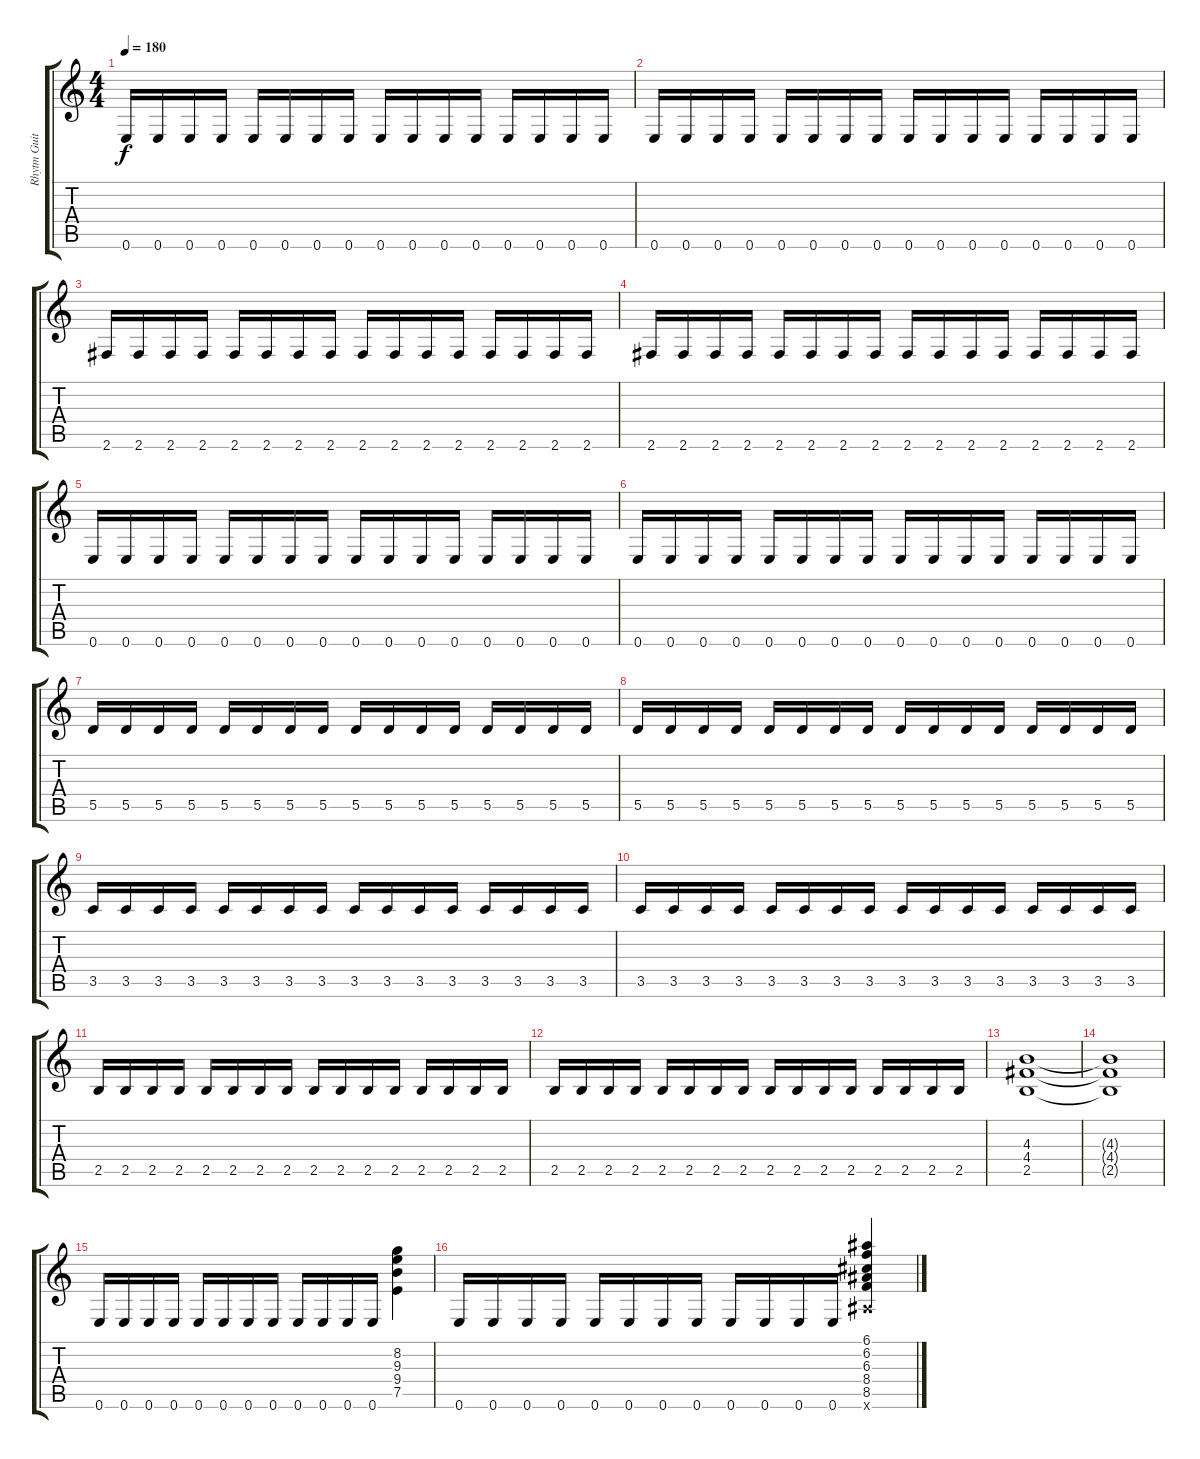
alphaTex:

\track ("Rhytm Guitar" "Rhytm Guit") {instrument distortionguitar}
\staff {score tabs}
\tuning (E4 B3 G3 D3 A2 E2) {hide}
\ts (4 4)
\tempo 180
\clef g2
\ks c
0.6.16{dy f} 0.6.16 0.6.16 0.6.16 0.6.16 0.6.16 0.6.16 0.6.16 0.6.16 0.6.16 0.6.16 0.6.16 0.6.16 0.6.16 0.6.16 0.6.16 |
0.6.16 0.6.16 0.6.16 0.6.16 0.6.16 0.6.16 0.6.16 0.6.16 0.6.16 0.6.16 0.6.16 0.6.16 0.6.16 0.6.16 0.6.16 0.6.16 |
2.6.16 2.6.16 2.6.16 2.6.16 2.6.16 2.6.16 2.6.16 2.6.16 2.6.16 2.6.16 2.6.16 2.6.16 2.6.16 2.6.16 2.6.16 2.6.16 |
2.6.16 2.6.16 2.6.16 2.6.16 2.6.16 2.6.16 2.6.16 2.6.16 2.6.16 2.6.16 2.6.16 2.6.16 2.6.16 2.6.16 2.6.16 2.6.16 |
0.6.16 0.6.16 0.6.16 0.6.16 0.6.16 0.6.16 0.6.16 0.6.16 0.6.16 0.6.16 0.6.16 0.6.16 0.6.16 0.6.16 0.6.16 0.6.16 |
0.6.16 0.6.16 0.6.16 0.6.16 0.6.16 0.6.16 0.6.16 0.6.16 0.6.16 0.6.16 0.6.16 0.6.16 0.6.16 0.6.16 0.6.16 0.6.16 |
5.5.16 5.5.16 5.5.16 5.5.16 5.5.16 5.5.16 5.5.16 5.5.16 5.5.16 5.5.16 5.5.16 5.5.16 5.5.16 5.5.16 5.5.16 5.5.16 |
5.5.16 5.5.16 5.5.16 5.5.16 5.5.16 5.5.16 5.5.16 5.5.16 5.5.16 5.5.16 5.5.16 5.5.16 5.5.16 5.5.16 5.5.16 5.5.16 |
3.5.16 3.5.16 3.5.16 3.5.16 3.5.16 3.5.16 3.5.16 3.5.16 3.5.16 3.5.16 3.5.16 3.5.16 3.5.16 3.5.16 3.5.16 3.5.16 |
3.5.16 3.5.16 3.5.16 3.5.16 3.5.16 3.5.16 3.5.16 3.5.16 3.5.16 3.5.16 3.5.16 3.5.16 3.5.16 3.5.16 3.5.16 3.5.16 |
2.5.16 2.5.16 2.5.16 2.5.16 2.5.16 2.5.16 2.5.16 2.5.16 2.5.16 2.5.16 2.5.16 2.5.16 2.5.16 2.5.16 2.5.16 2.5.16 |
2.5.16 2.5.16 2.5.16 2.5.16 2.5.16 2.5.16 2.5.16 2.5.16 2.5.16 2.5.16 2.5.16 2.5.16 2.5.16 2.5.16 2.5.16 2.5.16 |
(4.3 4.4 2.5).1 |
(4.3{t} 4.4{t} 2.5{t}).1 |
0.6.16 0.6.16 0.6.16 0.6.16 0.6.16 0.6.16 0.6.16 0.6.16 0.6.16 0.6.16 0.6.16 0.6.16 (8.2 9.3 9.4 7.5).4 |
0.6.16 0.6.16 0.6.16 0.6.16 0.6.16 0.6.16 0.6.16 0.6.16 0.6.16 0.6.16 0.6.16 0.6.16 (6.1 6.2 6.3 8.4 8.5 6.6{x}).4
